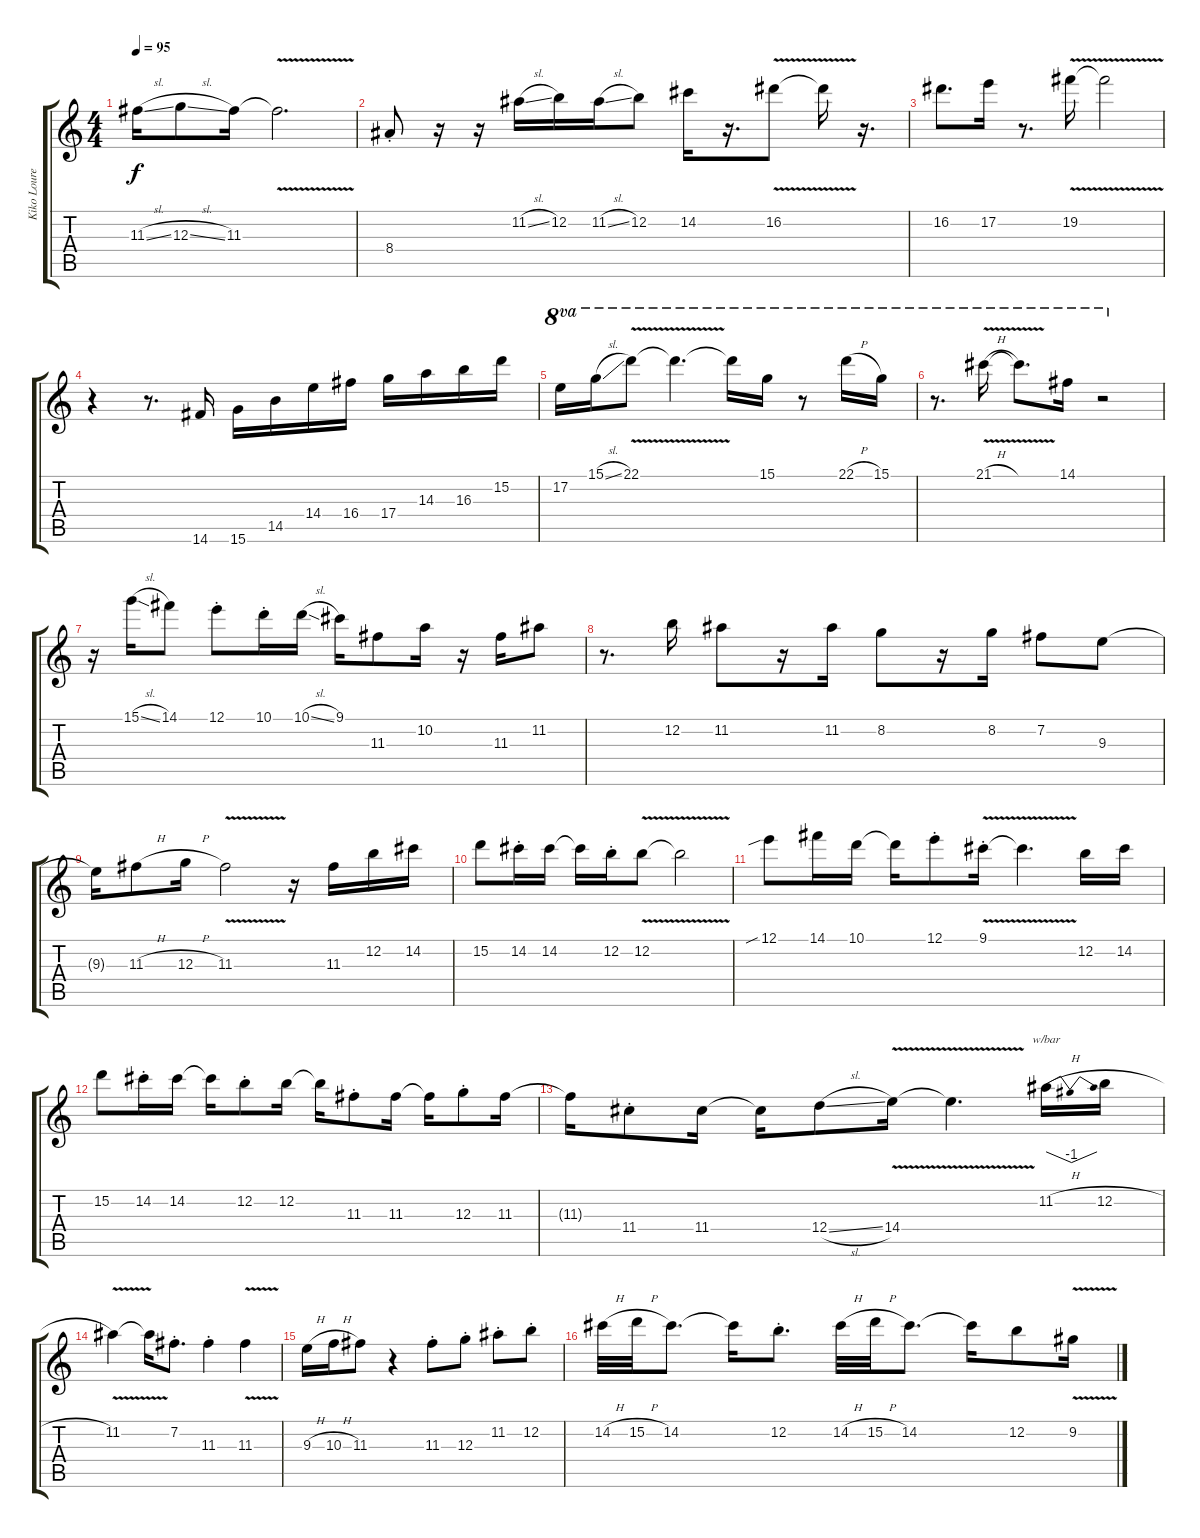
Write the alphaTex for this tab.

\track ("Kiko Loureiro" "Kiko Loure") {instrument distortionguitar}
\staff {score tabs}
\tuning (E4 B3 G3 D3 A2 E2) {hide}
\ts (4 4)
\tempo 95
\clef g2
\ks c
11.3{sl}.16{dy f} 12.3{sl}.8 11.3.16 11.3{v t}.2{d} |
8.4{st}.8 r.16 r.16 11.2{sl}.16 12.2.16 11.2{sl}.16 12.2.8 14.2.16 r.16{d} 16.2{v}.8 16.2{t}.16 r.16{d} |
16.2.8{d} 17.2.16 r.8{d} 19.2{v}.16 19.2{t}.2 |
r.4 r.8{d} 14.6.16 15.6.16 14.5.16 14.4.16 16.4.16 17.4.16 14.3.16 16.3.16 15.2.16 |
17.2.16{ot 8va instrument electricguitarjazz} 15.1{sl}.16{ot 8va} 22.1{v}.8{ot 8va} 22.1{t}.4{d ot 8va} 22.1{t}.16{ot 8va} 15.1.16{ot 8va} r.8{ot 8va} 22.1{h}.16{ot 8va} 15.1.16{ot 8va} |
r.8{d ot 8va} 21.1{v h}.16{ot 8va} 21.1{t}.8{d ot 8va} 14.1.16{ot 8va} r.2{ot 8va} |
r.16 15.1{sl}.16 14.1.8 12.1{st}.8 10.1{st}.16 10.1{sl}.16 9.1.16 11.3.8 10.2.16 r.16 11.3.16 11.2.8 |
r.8{d} 12.2.16 11.2.8 r.16 11.2.16 8.2.8 r.16 8.2.16 7.2.8 9.3.8 |
9.3{t}.16 11.3{h}.8 12.3{h}.16 11.3{v}.2 r.16 11.3.16 12.2.16 14.2.16 |
15.2.8 14.2{st}.16 14.2.16 14.2{t}.16 12.2{st}.16 12.2{v}.8 12.2{t}.2 |
12.1{sib}.8 14.1.16 10.1.16 10.1{t}.16 12.1{st}.8 9.1{v st}.16 9.1{t}.4{d} 12.2.16 14.2.16 |
15.2.8 14.2{st}.16 14.2.16 14.2{t}.16 12.2{st}.8 12.2.16 12.2{t}.16 11.3{st}.8 11.3.16 11.3{t}.16 12.3{st}.8 11.3.16 |
11.3{t}.16 11.4{st}.8 11.4.16 11.4{t}.16 12.4{sl}.8 14.4{v}.16 14.4{t}.4{d} 11.2{h}.16{tbe (dip default 0 0 30 -4 60 0)} 12.2{h}.16 |
11.2{v}.4 11.2{t}.16 7.2{st}.8{d} 11.3{st}.4 11.3{v}.4 |
9.3{h}.16 10.3{h}.16 11.3.8 r.4 11.3{st}.8 12.3{st}.8 11.2{st}.8 12.2{st}.8 |
14.2{h}.32 15.2{h}.32 14.2.8{d} 14.2{t}.16 12.2{st}.8{d} 14.2{h}.32 15.2{h}.32 14.2.8{d} 14.2{t}.16 12.2.8 9.2{v}.16
